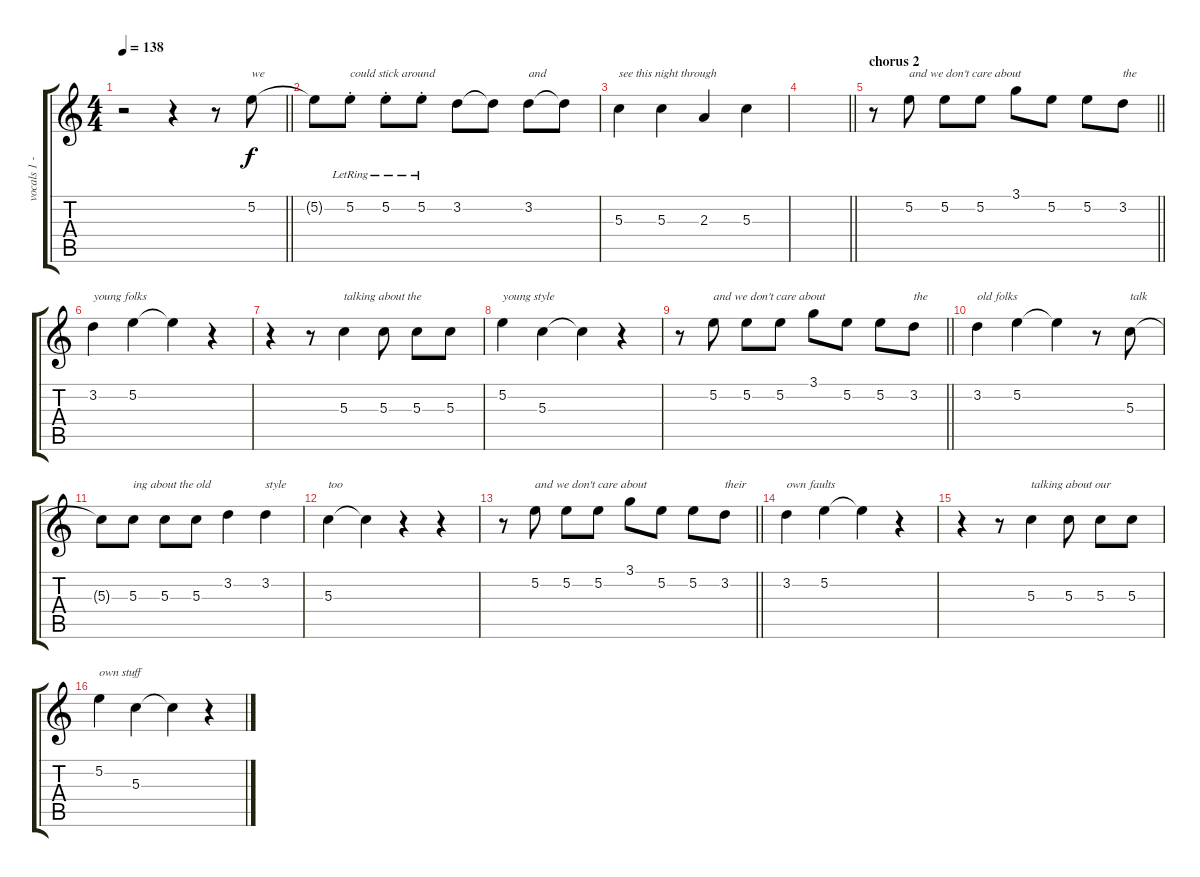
\track ("vocals 1 - male" "vocals 1 -") {instrument electricguitarjazz}
\staff {score tabs}
\tuning (E4 B3 G3 D3 A2 E2) {hide}
\ts (4 4)
\tempo 138
\clef g2
\barLineRight lightlight
\ks c
r.2{dy f} r.4 r.8 5.2.8{txt "we"} |
5.2{t}.8 5.2{st lr}.8{txt "could stick around"} 5.2{st lr}.8 5.2{st lr}.8 3.2.8 3.2{t}.8 3.2.8{txt "and"} 3.2{t}.8 |
5.3.4{txt "see this night through"} 5.3.4 2.3.4 5.3.4 |
\barLineRight lightlight
|
\section ("" "chorus 2")
\barLineRight lightlight
r.8 5.2.8{txt "and we don't care about "} 5.2.8 5.2.8 3.1.8 5.2.8 5.2.8 3.2.8{txt "the"} |
3.2.4{txt "young folks"} 5.2.4 5.2{t}.4 r.4 |
r.4 r.8 5.3.4{txt "talking about the "} 5.3.8 5.3.8 5.3.8 |
5.2.4{txt "young style"} 5.3.4 5.3{t}.4 r.4 |
\barLineRight lightlight
r.8 5.2.8{txt "and we don't care about "} 5.2.8 5.2.8 3.1.8 5.2.8 5.2.8 3.2.8{txt "the"} |
3.2.4{txt "old folks"} 5.2.4 5.2{t}.4 r.8 5.3.8{txt "talk"} |
5.3{t}.8 5.3.8{txt "ing about the old "} 5.3.8 5.3.8 3.2.4 3.2.4{txt "style "} |
5.3.4{txt "too"} 5.3{t}.4 r.4 r.4 |
\barLineRight lightlight
r.8 5.2.8{txt "and we don't care about "} 5.2.8 5.2.8 3.1.8 5.2.8 5.2.8 3.2.8{txt "their"} |
3.2.4{txt "own faults"} 5.2.4 5.2{t}.4 r.4 |
r.4 r.8 5.3.4{txt "talking about our "} 5.3.8 5.3.8 5.3.8 |
5.2.4{txt "own stuff"} 5.3.4 5.3{t}.4 r.4
